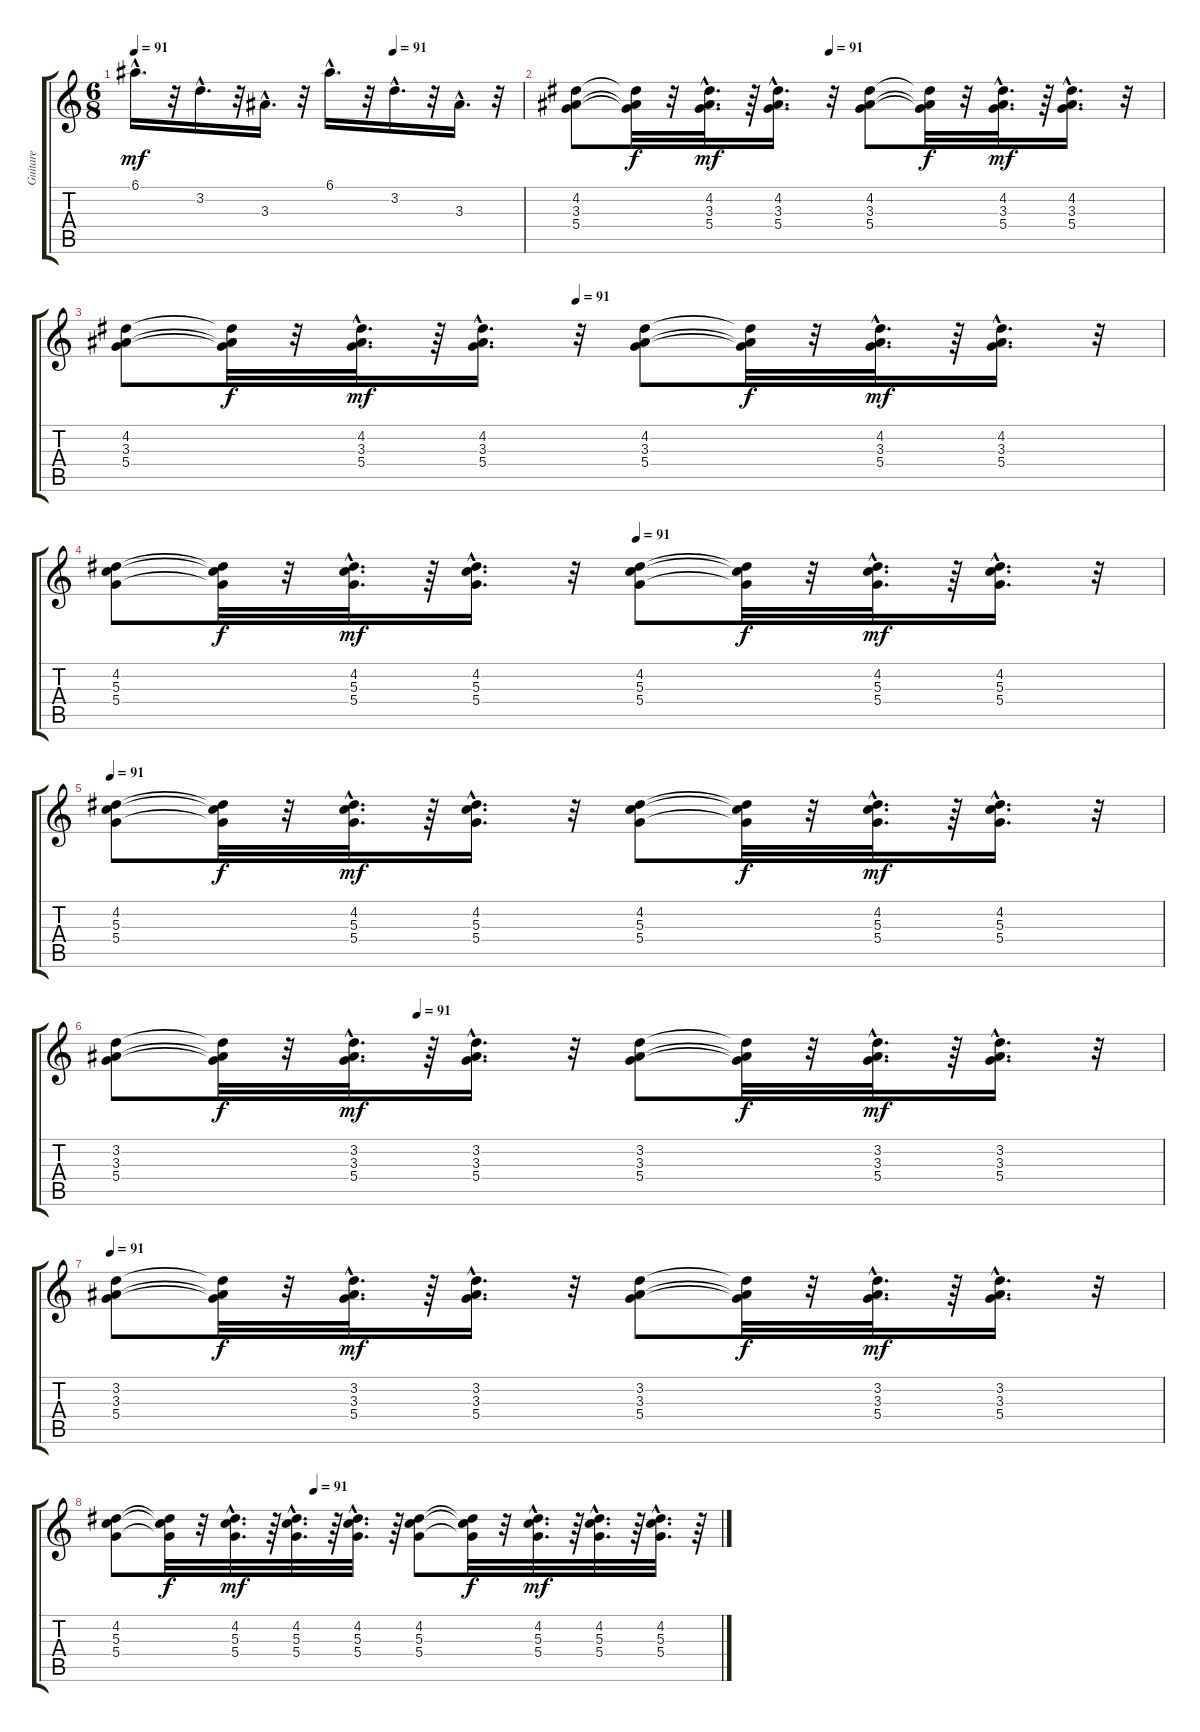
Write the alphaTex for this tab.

\track ("Guitare" "Guitare") {instrument acousticguitarnylon}
\staff {score tabs}
\tuning (E4 B3 G3 D3 A2 E2) {hide}
\ts (6 8)
\tempo 91
\tempo (91 0.6666666666666666)
\clef g2
\ks c
6.1{hac}.16{d dy mf} r.32 3.2{hac}.16{d} r.32 3.3{hac}.16{d} r.32 6.1{hac}.16{d} r.32 3.2{hac}.16{d} r.32 3.3{hac}.16{d} r.32 |
\tempo (91 0.4375)
(4.2 3.3 5.4).8 (4.2{t} 3.3{t} 5.4{t}).32{dy f} r.32 (4.2{hac} 3.3{hac} 5.4{hac}).32{d dy mf} r.64 (4.2{hac} 3.3{hac} 5.4{hac}).16{d} r.32 (4.2 3.3 5.4).8 (4.2{t} 3.3{t} 5.4{t}).32{dy f} r.32 (4.2{hac} 3.3{hac} 5.4{hac}).32{d dy mf} r.64 (4.2{hac} 3.3{hac} 5.4{hac}).16{d} r.32 |
\tempo (91 0.4375)
(4.2 3.3 5.4).8 (4.2{t} 3.3{t} 5.4{t}).32{dy f} r.32 (4.2{hac} 3.3{hac} 5.4{hac}).32{d dy mf} r.64 (4.2{hac} 3.3{hac} 5.4{hac}).16{d} r.32 (4.2 3.3 5.4).8 (4.2{t} 3.3{t} 5.4{t}).32{dy f} r.32 (4.2{hac} 3.3{hac} 5.4{hac}).32{d dy mf} r.64 (4.2{hac} 3.3{hac} 5.4{hac}).16{d} r.32 |
\tempo (91 0.5)
(4.2 5.3 5.4).8 (4.2{t} 5.3{t} 5.4{t}).32{dy f} r.32 (4.2{hac} 5.3{hac} 5.4{hac}).32{d dy mf} r.64 (4.2{hac} 5.3{hac} 5.4{hac}).16{d} r.32 (4.2 5.3 5.4).8 (4.2{t} 5.3{t} 5.4{t}).32{dy f} r.32 (4.2{hac} 5.3{hac} 5.4{hac}).32{d dy mf} r.64 (4.2{hac} 5.3{hac} 5.4{hac}).16{d} r.32 |
\tempo 91
(4.2 5.3 5.4).8 (4.2{t} 5.3{t} 5.4{t}).32{dy f} r.32 (4.2{hac} 5.3{hac} 5.4{hac}).32{d dy mf} r.64 (4.2{hac} 5.3{hac} 5.4{hac}).16{d} r.32 (4.2 5.3 5.4).8 (4.2{t} 5.3{t} 5.4{t}).32{dy f} r.32 (4.2{hac} 5.3{hac} 5.4{hac}).32{d dy mf} r.64 (4.2{hac} 5.3{hac} 5.4{hac}).16{d} r.32 |
\tempo (91 0.2916666666666667)
(3.2 3.3 5.4).8 (3.2{t} 3.3{t} 5.4{t}).32{dy f} r.32 (3.2{hac} 3.3{hac} 5.4{hac}).32{d dy mf} r.64 (3.2{hac} 3.3{hac} 5.4{hac}).16{d} r.32 (3.2 3.3 5.4).8 (3.2{t} 3.3{t} 5.4{t}).32{dy f} r.32 (3.2{hac} 3.3{hac} 5.4{hac}).32{d dy mf} r.64 (3.2{hac} 3.3{hac} 5.4{hac}).16{d} r.32 |
\tempo 91
(3.2 3.3 5.4).8 (3.2{t} 3.3{t} 5.4{t}).32{dy f} r.32 (3.2{hac} 3.3{hac} 5.4{hac}).32{d dy mf} r.64 (3.2{hac} 3.3{hac} 5.4{hac}).16{d} r.32 (3.2 3.3 5.4).8 (3.2{t} 3.3{t} 5.4{t}).32{dy f} r.32 (3.2{hac} 3.3{hac} 5.4{hac}).32{d dy mf} r.64 (3.2{hac} 3.3{hac} 5.4{hac}).16{d} r.32 |
\tempo (91 0.3333333333333333)
(4.2 5.3 5.4).8 (4.2{t} 5.3{t} 5.4{t}).32{dy f} r.32 (4.2{hac} 5.3{hac} 5.4{hac}).32{d dy mf} r.64 (4.2{hac} 5.3{hac} 5.4{hac}).32{d} r.64 (4.2{hac} 5.3{hac} 5.4{hac}).32{d} r.64 (4.2 5.3 5.4).8 (4.2{t} 5.3{t} 5.4{t}).32{dy f} r.32 (4.2{hac} 5.3{hac} 5.4{hac}).32{d dy mf} r.64 (4.2{hac} 5.3{hac} 5.4{hac}).32{d} r.64 (4.2{hac} 5.3{hac} 5.4{hac}).32{d} r.64
